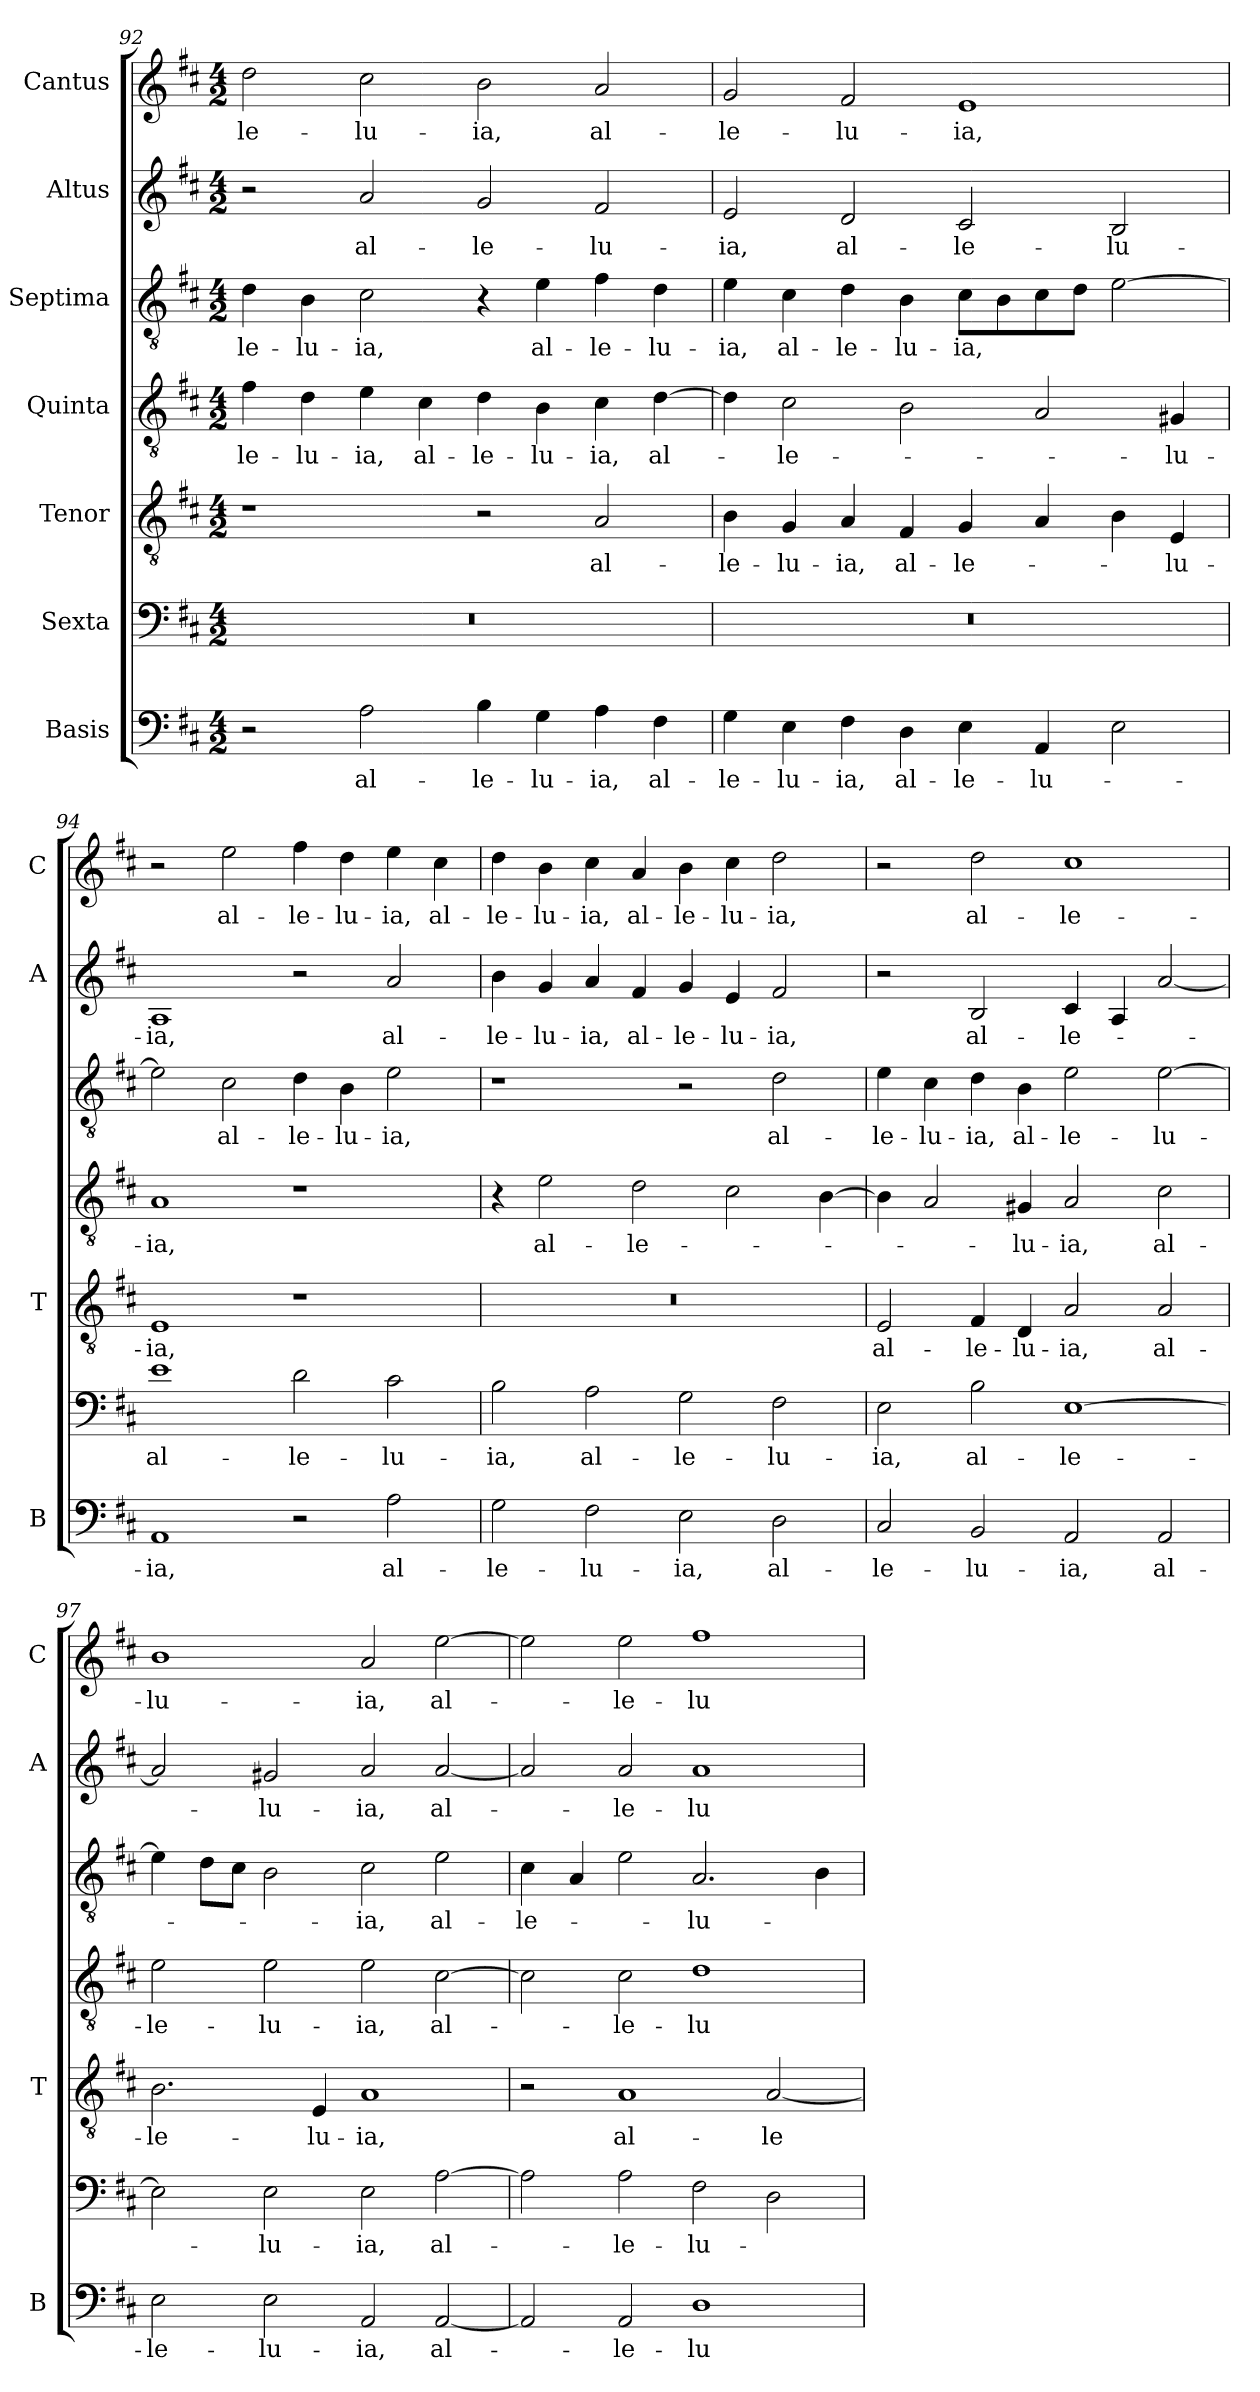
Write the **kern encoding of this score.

**kern	**text	**kern	**text	**kern	**text	**kern	**text	**kern	**text	**kern	**text	**kern	**text
*part7	*part7	*part6	*part6	*part5	*part5	*part4	*part4	*part3	*part3	*part2	*part2	*part1	*part1
*staff7	*staff7	*staff6	*staff6	*staff5	*staff5	*staff4	*staff4	*staff3	*staff3	*staff2	*staff2	*staff1	*staff1
*I"Basis	*	*I"Sexta	*	*I"Tenor	*	*I"Quinta	*	*I"Septima	*	*I"Altus	*	*I"Cantus	*
*I'B	*	*	*	*I'T	*	*	*	*	*	*I'A	*	*I'C	*
*clefF4	*	*clefF4	*	*clefGv2	*	*clefGv2	*	*clefGv2	*	*clefG2	*	*clefG2	*
*k[f#c#]	*	*k[f#c#]	*	*k[f#c#]	*	*k[f#c#]	*	*k[f#c#]	*	*k[f#c#]	*	*k[f#c#]	*
*D:	*	*D:	*	*D:	*	*D:	*	*D:	*	*D:	*	*D:	*
*M4/2	*	*M4/2	*	*M4/2	*	*M4/2	*	*M4/2	*	*M4/2	*	*M4/2	*
=92	=92	=92	=92	=92	=92	=92	=92	=92	=92	=92	=92	=92	=92
!	!	!	!	!	!	!	!LO:LY:b	!	!LO:LY:b	!	!	!	!LO:LY:b
2r	.	0r	.	1r	.	4f#\	-le-	4d\	-le-	2r	.	2dd\	-le-
!	!	!	!	!	!	!	!LO:LY:b	!	!LO:LY:b	!	!	!	!
.	.	.	.	.	.	4d\	-lu-	4B\	-lu-	.	.	.	.
!	!LO:LY:b	!	!	!	!	!	!LO:LY:b	!	!LO:LY:b	!	!LO:LY:b	!	!LO:LY:b
2A\	al-	.	.	.	.	4e\	-ia,	2c#\	-ia,	2a/	al-	2cc#\	-lu-
!	!	!	!	!	!	!	!LO:LY:b	!	!	!	!	!	!
.	.	.	.	.	.	4c#\	al-	.	.	.	.	.	.
!	!LO:LY:b	!	!	!	!	!	!LO:LY:b	!	!	!	!LO:LY:b	!	!LO:LY:b
4B\	-le-	.	.	2r	.	4d\	-le-	4r	.	2g/	-le-	2b\	-ia,
!	!LO:LY:b	!	!	!	!	!	!LO:LY:b	!	!LO:LY:b	!	!	!	!
4G\	-lu-	.	.	.	.	4B\	-lu-	4e\	al-	.	.	.	.
!	!LO:LY:b	!	!	!	!LO:LY:b	!	!LO:LY:b	!	!LO:LY:b	!	!LO:LY:b	!	!LO:LY:b
4A\	-ia,	.	.	2A/	al-	4c#\	-ia,	4f#\	-le-	2f#/	-lu-	2a/	al-
!	!LO:LY:b	!	!	!	!	!	!LO:LY:b	!	!LO:LY:b	!	!	!	!
4F#\	al-	.	.	.	.	[4d\	al-	4d\	-lu-	.	.	.	.
=93	=93	=93	=93	=93	=93	=93	=93	=93	=93	=93	=93	=93	=93
!	!LO:LY:b	!	!	!	!LO:LY:b	!	!	!	!LO:LY:b	!	!LO:LY:b	!	!LO:LY:b
4G\	-le-	0r	.	4B\	-le-	4d\]	.	4e\	-ia,	2e/	-ia,	2g/	-le-
!	!LO:LY:b	!	!	!	!LO:LY:b	!	!LO:LY:b	!	!LO:LY:b	!	!	!	!
4E\	-lu-	.	.	4G/	-lu-	2c#\	-le-	4c#\	al-	.	.	.	.
!	!LO:LY:b	!	!	!	!LO:LY:b	!	!	!	!LO:LY:b	!	!LO:LY:b	!	!LO:LY:b
4F#\	-ia,	.	.	4A/	-ia,	.	.	4d\	-le-	2d/	al-	2f#/	-lu-
!	!LO:LY:b	!	!	!	!LO:LY:b	!	!	!	!LO:LY:b	!	!	!	!
4D\	al-	.	.	4F#/	al-	2B\	.	4B\	-lu-	.	.	.	.
!	!LO:LY:b	!	!	!	!LO:LY:b	!	!	!	!LO:LY:b	!	!LO:LY:b	!	!LO:LY:b
4E\	-le-	.	.	4G/	-le-	.	.	8c#\L	-ia,	2c#/	-le-	1e	-ia,
.	.	.	.	.	.	.	.	8B\	.	.	.	.	.
!	!LO:LY:b	!	!	!	!	!	!	!	!	!	!	!	!
4AA/	-lu-	.	.	4A/	.	2A/	.	8c#\	.	.	.	.	.
.	.	.	.	.	.	.	.	8d\J	.	.	.	.	.
!	!	!	!	!	!	!	!	!	!	!	!LO:LY:b	!	!
2E\	.	.	.	4B\	.	.	.	[2e\	.	2B/	-lu-	.	.
!	!	!	!	!	!LO:LY:b	!	!LO:LY:b	!	!	!	!	!	!
.	.	.	.	4E/	-lu-	4G#X/	-lu-	.	.	.	.	.	.
=94	=94	=94	=94	=94	=94	=94	=94	=94	=94	=94	=94	=94	=94
!	!LO:LY:b	!	!LO:LY:b	!	!LO:LY:b	!	!LO:LY:b	!	!	!	!LO:LY:b	!	!
1AA	-ia,	1e	al-	1E	-ia,	1A	-ia,	2e\]	.	1A	-ia,	2r	.
!	!	!	!	!	!	!	!	!	!LO:LY:b	!	!	!	!LO:LY:b
.	.	.	.	.	.	.	.	2c#\	al-	.	.	2ee\	al-
!	!	!	!LO:LY:b	!	!	!	!	!	!LO:LY:b	!	!	!	!LO:LY:b
2r	.	2d\	-le-	1r	.	1r	.	4d\	-le-	2r	.	4ff#\	-le-
!	!	!	!	!	!	!	!	!	!LO:LY:b	!	!	!	!LO:LY:b
.	.	.	.	.	.	.	.	4B\	-lu-	.	.	4dd\	-lu-
!	!LO:LY:b	!	!LO:LY:b	!	!	!	!	!	!LO:LY:b	!	!LO:LY:b	!	!LO:LY:b
2A\	al-	2c#\	-lu-	.	.	.	.	2e\	-ia,	2a/	al-	4ee\	-ia,
!	!	!	!	!	!	!	!	!	!	!	!	!	!LO:LY:b
.	.	.	.	.	.	.	.	.	.	.	.	4cc#\	al-
!!LO:LB:g=z
=95	=95	=95	=95	=95	=95	=95	=95	=95	=95	=95	=95	=95	=95
!	!LO:LY:b	!	!LO:LY:b	!	!	!	!	!	!	!	!LO:LY:b	!	!LO:LY:b
2G\	-le-	2B\	-ia,	0r	.	4r	.	1r	.	4b\	-le-	4dd\	-le-
!	!	!	!	!	!	!	!LO:LY:b	!	!	!	!LO:LY:b	!	!LO:LY:b
.	.	.	.	.	.	2e\	al-	.	.	4g/	-lu-	4b\	-lu-
!	!LO:LY:b	!	!LO:LY:b	!	!	!	!	!	!	!	!LO:LY:b	!	!LO:LY:b
2F#\	-lu-	2A\	al-	.	.	.	.	.	.	4a/	-ia,	4cc#\	-ia,
!	!	!	!	!	!	!	!LO:LY:b	!	!	!	!LO:LY:b	!	!LO:LY:b
.	.	.	.	.	.	2d\	-le-	.	.	4f#/	al-	4a/	al-
!	!LO:LY:b	!	!LO:LY:b	!	!	!	!	!	!	!	!LO:LY:b	!	!LO:LY:b
2E\	-ia,	2G\	-le-	.	.	.	.	2r	.	4g/	-le-	4b\	-le-
!	!	!	!	!	!	!	!	!	!	!	!LO:LY:b	!	!LO:LY:b
.	.	.	.	.	.	2c#\	.	.	.	4e/	-lu-	4cc#\	-lu-
!	!LO:LY:b	!	!LO:LY:b	!	!	!	!	!	!LO:LY:b	!	!LO:LY:b	!	!LO:LY:b
2D\	al-	2F#\	-lu-	.	.	.	.	2d\	al-	2f#/	-ia,	2dd\	-ia,
.	.	.	.	.	.	[4B\	.	.	.	.	.	.	.
=96	=96	=96	=96	=96	=96	=96	=96	=96	=96	=96	=96	=96	=96
!	!LO:LY:b	!	!LO:LY:b	!	!LO:LY:b	!	!	!	!LO:LY:b	!	!	!	!
2C#/	-le-	2E\	-ia,	2E/	al-	4B\]	.	4e\	-le-	2r	.	2r	.
!	!	!	!	!	!	!	!	!	!LO:LY:b	!	!	!	!
.	.	.	.	.	.	2A/	.	4c#\	-lu-	.	.	.	.
!	!LO:LY:b	!	!LO:LY:b	!	!LO:LY:b	!	!	!	!LO:LY:b	!	!LO:LY:b	!	!LO:LY:b
2BB/	-lu-	2B\	al-	4F#/	-le-	.	.	4d\	-ia,	2B/	al-	2dd\	al-
!	!	!	!	!	!LO:LY:b	!	!LO:LY:b	!	!LO:LY:b	!	!	!	!
.	.	.	.	4D/	-lu-	4G#X/	-lu-	4B\	al-	.	.	.	.
!	!LO:LY:b	!	!LO:LY:b	!	!LO:LY:b	!	!LO:LY:b	!	!LO:LY:b	!	!LO:LY:b	!	!LO:LY:b
2AA/	-ia,	[1E	-le-	2A/	-ia,	2A/	-ia,	2e\	-le-	4c#/	-le-	1cc#	-le-
.	.	.	.	.	.	.	.	.	.	4A/	.	.	.
!	!LO:LY:b	!	!	!	!LO:LY:b	!	!LO:LY:b	!	!LO:LY:b	!	!	!	!
2AA/	al-	.	.	2A/	al-	2c#\	al-	[2e\	-lu-	[2a/	.	.	.
=97	=97	=97	=97	=97	=97	=97	=97	=97	=97	=97	=97	=97	=97
!	!LO:LY:b	!	!	!	!LO:LY:b	!	!LO:LY:b	!	!	!	!	!	!LO:LY:b
2E\	-le-	2E\]	.	2.B\	-le-	2e\	-le-	4e\]	.	2a/]	.	1b	-lu-
.	.	.	.	.	.	.	.	8d\L	.	.	.	.	.
.	.	.	.	.	.	.	.	8c#\J	.	.	.	.	.
!	!LO:LY:b	!	!LO:LY:b	!	!	!	!LO:LY:b	!	!	!	!LO:LY:b	!	!
2E\	-lu-	2E\	-lu-	.	.	2e\	-lu-	2B\	.	2g#X/	-lu-	.	.
!	!	!	!	!	!LO:LY:b	!	!	!	!	!	!	!	!
.	.	.	.	4E/	-lu-	.	.	.	.	.	.	.	.
!	!LO:LY:b	!	!LO:LY:b	!	!LO:LY:b	!	!LO:LY:b	!	!LO:LY:b	!	!LO:LY:b	!	!LO:LY:b
2AA/	-ia,	2E\	-ia,	1A	-ia,	2e\	-ia,	2c#\	-ia,	2a/	-ia,	2a/	-ia,
!	!LO:LY:b	!	!LO:LY:b	!	!	!	!LO:LY:b	!	!LO:LY:b	!	!LO:LY:b	!	!LO:LY:b
[2AA/	al-	[2A\	al-	.	.	[2c#\	al-	2e\	al-	[2a/	al-	[2ee\	al-
=98	=98	=98	=98	=98	=98	=98	=98	=98	=98	=98	=98	=98	=98
!	!	!	!	!	!	!	!	!	!LO:LY:b	!	!	!	!
2AA/]	.	2A\]	.	2r	.	2c#\]	.	4c#\	-le-	2a/]	.	2ee\]	.
.	.	.	.	.	.	.	.	4A/	.	.	.	.	.
!	!LO:LY:b	!	!LO:LY:b	!	!LO:LY:b	!	!LO:LY:b	!	!	!	!LO:LY:b	!	!LO:LY:b
2AA/	-le-	2A\	-le-	1A	al-	2c#\	-le-	2e\	.	2a/	-le-	2ee\	-le-
!	!LO:LY:b	!	!LO:LY:b	!	!	!	!LO:LY:b	!	!LO:LY:b	!	!LO:LY:b	!	!LO:LY:b
1D	-lu-	2F#\	-lu-	.	.	1d	-lu-	2.A/	-lu-	1a	-lu-	1ff#	-lu-
!	!	!	!	!	!LO:LY:b	!	!	!	!	!	!	!	!
.	.	2D\	.	[2A/	-le-	.	.	.	.	.	.	.	.
.	.	.	.	.	.	.	.	4B\	.	.	.	.	.
=	=	=	=	=	=	=	=	=	=	=	=	=	=
*-	*-	*-	*-	*-	*-	*-	*-	*-	*-	*-	*-	*-	*-
